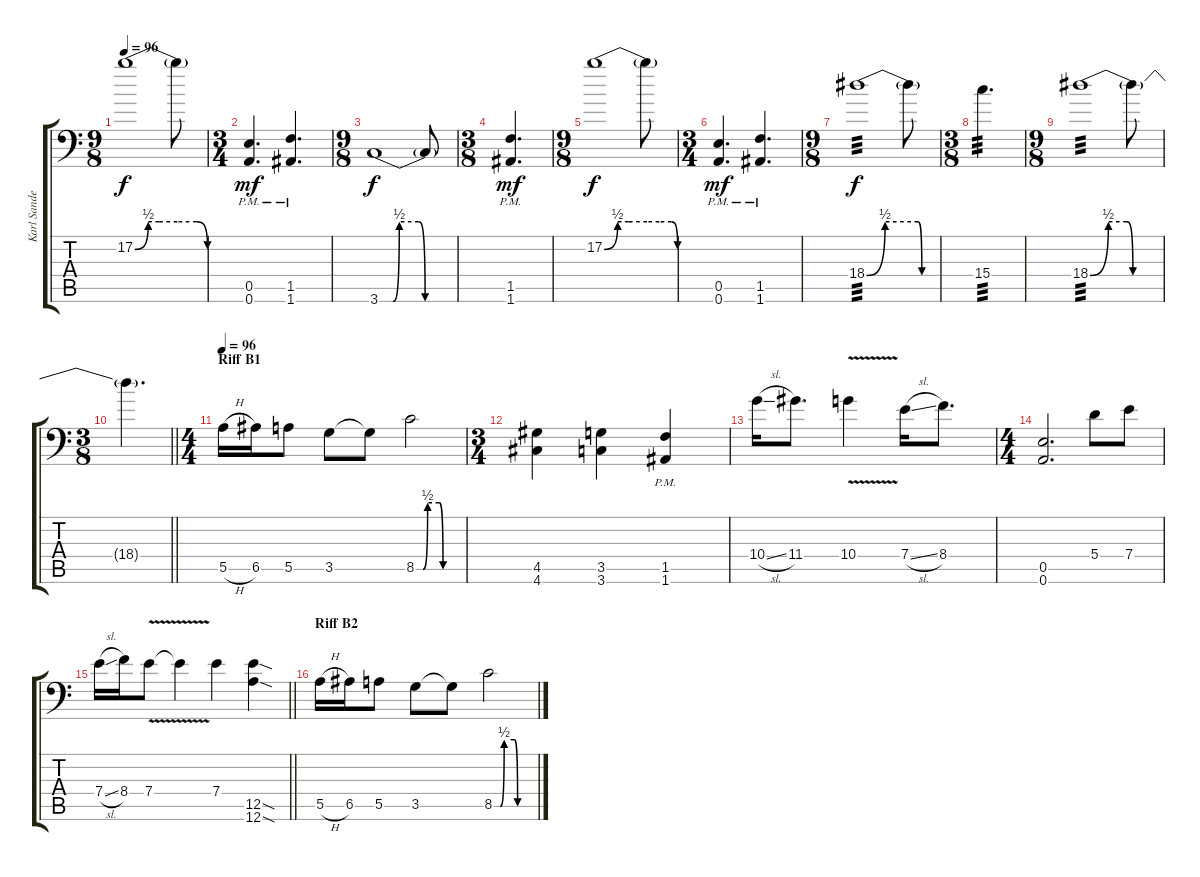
\track ("Karl Sanders" "Karl Sande") {instrument overdrivenguitar}
\staff {score tabs}
\tuning (B3 Gb3 D3 A2 E2 A1) {hide}
\ts (9 8)
\tempo 96
\clef f4
\ks c
17.2{be (custom 0 0 11 2 20 2 35 2 45 2 51 2 60 0)}.1{dy f} 17.2{t}.8 |
\ts (3 4)
(0.5{pm} 0.6{pm}).4{d dy mf} (1.5{pm} 1.6{pm}).4{d} |
\ts (9 8)
3.6{be (custom 0 0 10 0 15 2 30 2 35 0 39 0 60 0)}.1{dy f} 3.6{t}.8 |
\ts (3 8)
(1.5{pm} 1.6{pm}).4{d dy mf} |
\ts (9 8)
17.2{be (custom 0 0 11 2 20 2 35 2 45 2 55 2 60 0)}.1{dy f} 17.2{t}.8 |
\ts (3 4)
(0.5{pm} 0.6{pm}).4{d dy mf} (1.5{pm} 1.6{pm}).4{d} |
\ts (9 8)
18.4{be (custom 0 0 15 2 42 2 45 0 60 0)}.1{tp 3 dy f} 18.4{t}.8 |
\ts (3 8)
15.4.4{d tp 3} |
\ts (9 8)
18.4{be (custom 0 0 15 2 30 2 35 0 60 0)}.1{tp 3} 18.4{t}.8 |
\ts (3 8)
\barLineRight lightlight
18.4{t}.4{d} |
\ts (4 4)
\section ("" "Riff B1")
\tempo 96
5.5{h}.16 6.5.16 5.5.8 3.5.8 3.5{t}.8 8.5{be (custom 0 0 9 0 15 2 30 2 35 0 40 0 60 0)}.2 |
\ts (3 4)
(4.5 4.6).4 (3.5 3.6).4 (1.5{pm} 1.6{pm}).4 |
10.4{sl}.16 11.4.8{d} 10.4{v}.4 7.4{sl}.16 8.4.8{d} |
\ts (4 4)
(0.5 0.6).2{d} 5.4.8 7.4.8 |
\barLineRight lightlight
7.4{sl}.16 8.4.16 7.4{v}.8 7.4{t}.4 7.4.4 (12.5{sod} 12.6{sod}).4 |
\section ("" "Riff B2")
5.5{h}.16 6.5.16 5.5.8 3.5.8 3.5{t}.8 8.5{be (custom 0 0 9 0 15 2 30 2 35 0 40 0 60 0)}.2
